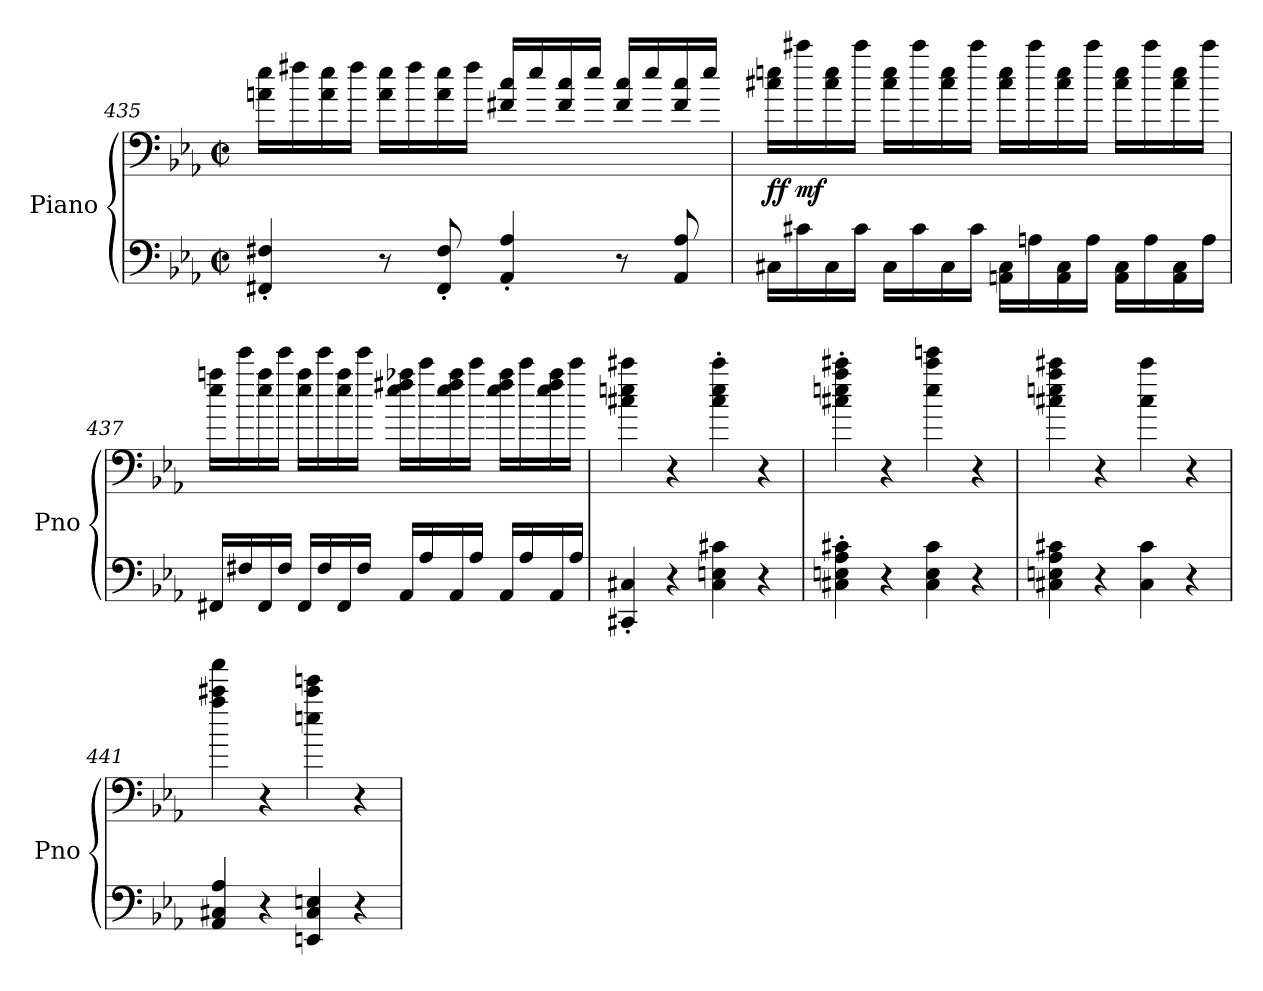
**kern	**kern	**dynam
*part1	*part1	*part1
*staff2	*staff1	*staff1/2
*I"Piano	*	*
*I'Pno	*	*
!!LO:LB:g=z
*clefF4	*clefF4	*
*k[b-e-a-]	*k[b-e-a-]	*
*M2/2	*M2/2	*
*met(c|)	*met(c|)	*
=435	=435	=435
4FF#X/' 4F#X/'	16an\ 16ee-\LL	.
.	16ff#X\	.
.	16a\ 16ee-\	.
.	16ff#\JJ	.
8r	16a\ 16ee-\LL	.
.	16ff#\	.
8FF#/' 8F#/'	16a\ 16ee-\	.
.	16ff#\JJ	.
4AA-/' 4A-/'	16f#X/ 16cc/LL	.
.	16ee-/	.
.	16f#/ 16cc/	.
.	16ee-/JJ	.
8r	16f#/ 16cc/LL	.
.	16ee-/	.
8AA-/ 8A-/	16f#/ 16cc/	.
.	16ee-/JJ	.
=436	=436	=436
!	!	!LO:DY:b
16C#X\LL	16cc#X\ 16een\LL	ff
!	!	!LO:DY:b
16c#X\	16ccc#X\	mf
16C#\	16cc#\ 16ee\	.
16c#\JJ	16ccc#\JJ	.
16C#\LL	16cc#\ 16ee\LL	.
16c#\	16ccc#\	.
16C#\	16cc#\ 16ee\	.
16c#\JJ	16ccc#\JJ	.
16AAn\ 16C#\LL	16cc#\ 16ee\LL	.
16An\	16ccc#\	.
16AA\ 16C#\	16cc#\ 16ee\	.
16A\JJ	16ccc#\JJ	.
16AA\ 16C#\LL	16cc#\ 16ee\LL	.
16A\	16ccc#\	.
16AA\ 16C#\	16cc#\ 16ee\	.
16A\JJ	16ccc#\JJ	.
!!LO:LB:g=z
=437	=437	=437
16FF#X/LL	16ee-\ 16aan\LL	.
16F#X/	16eee-\	.
16FF#/	16ee-\ 16aa\	.
16F#/JJ	16eee-\JJ	.
16FF#/LL	16ee-\ 16aa\LL	.
16F#/	16eee-\	.
16FF#/	16ee-\ 16aa\	.
16F#/JJ	16eee-\JJ	.
16AA-/LL	16ee-\ 16ff#X\ 16aa-X\LL	.
16A-/	16ccc\	.
16AA-/	16ee-\ 16ff#\ 16aa-\	.
16A-/JJ	16ccc\JJ	.
16AA-/LL	16ee-\ 16ff#\ 16aa-\LL	.
16A-/	16ccc\	.
16AA-/	16ee-\ 16ff#\ 16aa-\	.
16A-/JJ	16ccc\JJ	.
=438	=438	=438
4CC#X/' 4C#X/'	4cc#X\ 4een\ 4ccc#X\	.
4r	4r	.
4C#\ 4En\ 4c#X\	4cc#\' 4ee\' 4ccc#\'	.
4r	4r	.
=439	=439	=439
4C#X\' 4En\' 4A-\' 4c#X\'	4cc#X\' 4een\' 4aa-\' 4ccc#X\'	.
4r	4r	.
4C#\ 4E\ 4c#\	4ee\ 4ccc#\ 4eeen\	.
4r	4r	.
!!LO:PB:g=z
=440	=440	=440
4C#X\ 4En\ 4A-\ 4c#X\	4cc#X\ 4een\ 4aa-\ 4ccc#X\	.
4r	4r	.
4C#\ 4c#\	4cc#\ 4ccc#\	.
4r	4r	.
=441	=441	=441
4AA-/ 4C#X/ 4A-/	4aa-\ 4ccc#X\ 4aaa-\	.
4r	4r	.
4EEn/ 4C#/ 4En/	4een\ 4ccc#\ 4eeen\	.
4r	4r	.
=	=	=
*-	*-	*-
